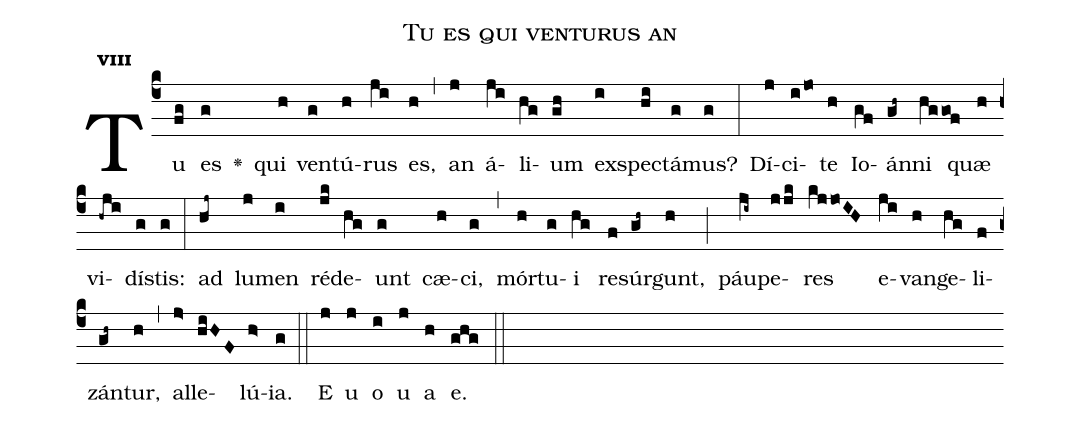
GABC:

name:Tu es qui venturus an;
office-part:Antiphona;
mode:8;
%%
initial-style: 1;
name: Tu es qui venturus an
book: Antiphonae & Responsoria/Tomus I, p. 43;
occasion: Hebdomada III Adventus Dominica;
office-part: Vesperae II Ant Ea;
user-notes: ;
commentary: ;
annotation: 8g2;
centering-scheme: english;
fontsize: 12;
font: OFLSortsMillGoudy;
height: 11;
width: 4.5;
%%
(c4)Tu(fg) es(g) <v>\greheightstar</v>() qui(h) ven(g)tú(h)rus(ji) es,(h) (,) an(j) á(ji)li(hg)um(gh) ex(i)spe(hi)ctá(g)mus?(g) (:) Dí(j)ci(ijo)te(h) Io(gf)án(gh~)ni(hg/gof) quæ(h) vi(-hji)dí(g)stis:(g) (:) ad(hj~) lu(j)men(i) réd(jk)e(hg)unt(g) cæ(h)ci,(g) (,) mór(h)tu(g)i(hg) re(f)súr(gh~)gunt,(h) (;) páu(ji~)pe(jjk)res(kj/joIH) e(ji)van(h)ge(hg)li(f)zán(gh~)tur,(h) (,) al(j>)le(hiHF)lú(h>)ia.(g) (::)
E(j) u(j) o(i) u(j) a(h) e.(ghg) (::)
